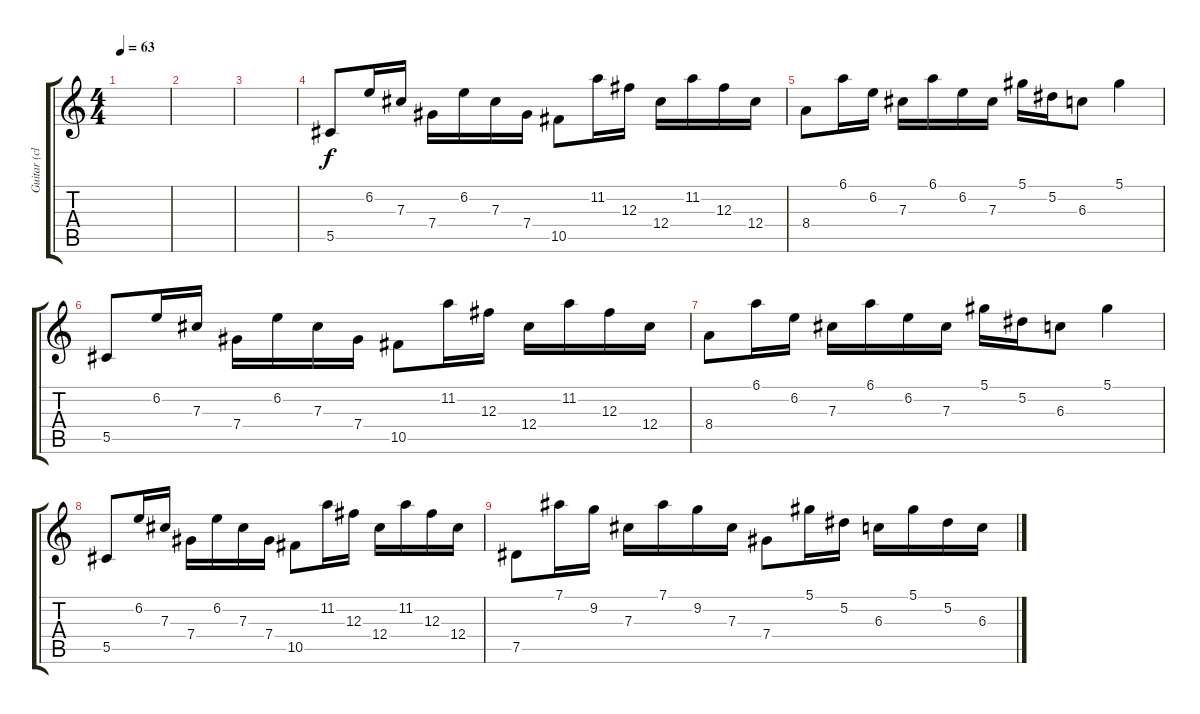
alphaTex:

\track ("Guitar (clean 2)" "Guitar (cl") {instrument electricguitarjazz}
\staff {score tabs}
\tuning (Eb4 Bb3 Gb3 Db3 Ab2 Eb2) {hide}
\ts (4 4)
\tempo 63
\clef g2
\ks c
|
|
|
5.5.8 6.2.16 7.3.16 7.4.16 6.2.16 7.3.16 7.4.16 10.5.8 11.2.16 12.3.16 12.4.16 11.2.16 12.3.16 12.4.16 |
8.4.8 6.1.16 6.2.16 7.3.16 6.1.16 6.2.16 7.3.16 5.1.16 5.2.16 6.3.8 5.1.4 |
5.5.8 6.2.16 7.3.16 7.4.16 6.2.16 7.3.16 7.4.16 10.5.8 11.2.16 12.3.16 12.4.16 11.2.16 12.3.16 12.4.16 |
8.4.8 6.1.16 6.2.16 7.3.16 6.1.16 6.2.16 7.3.16 5.1.16 5.2.16 6.3.8 5.1.4 |
5.5.8 6.2.16 7.3.16 7.4.16 6.2.16 7.3.16 7.4.16 10.5.8 11.2.16 12.3.16 12.4.16 11.2.16 12.3.16 12.4.16 |
7.5.8 7.1.16 9.2.16 7.3.16 7.1.16 9.2.16 7.3.16 7.4.8 5.1.16 5.2.16 6.3.16 5.1.16 5.2.16 6.3.16
